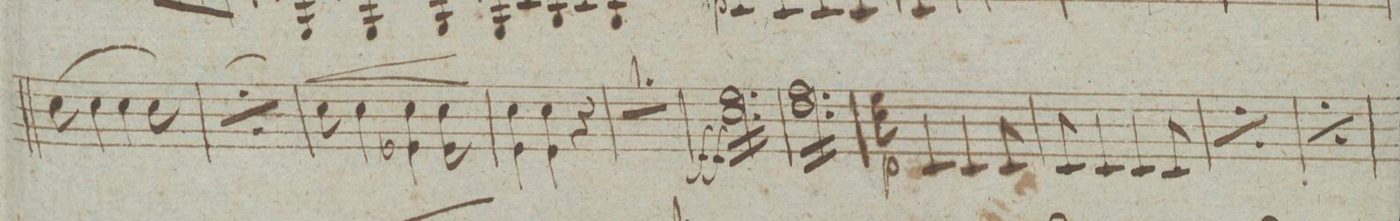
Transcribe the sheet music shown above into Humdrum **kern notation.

**kern	**dynam
*I"Violino 2do	*
*clefG2	*
*k[]	*
*M3/4	*
(8cc\	.
4cc\	.
4cc\	.
8cc\)	.
=105	=105
*rep	*
(8cc\	.
4cc\	.
4cc\	.
8cc\)	.
*Xrep	*
=106	=106
8cc\	<
4cc\	.
4cc 4e-X\	.
8cc 8e-\	[[
=107	=107
4cc 4e\	.
4cc 4e\	.
4r	.
=108	=108
2.r	.
=109	=109
*tremolo	*
16eeLL 16cc\	ff
16ee 16cc\	.
16ee 16cc\	.
16ee 16cc\	.
16ee 16cc\	.
16ee 16cc\	.
16ee 16cc\	.
16ee 16cc\	.
16ee 16cc\	.
16ee 16cc\	.
16ee 16cc\	.
16eeJJ 16cc\	.
=110	=110
16ffLL 16dd\	.
16ff 16dd\	.
16ff 16dd\	.
16ff 16dd\	.
16ff 16dd\	.
16ff 16dd\	.
16ff 16dd\	.
16ff 16dd\	.
16ff 16dd\	.
16ff 16dd\	.
16ff 16dd\	.
16ffJJ 16dd\	.
*Xtremolo	*
=111	=111
8ee 8cc\	p
4c/	.
4c/	.
8c/	.
=112	=112
8c/	.
4c/	.
4c/	.
8c/	.
=113	=113
*rep	*
8c/	.
4c/	.
4c/	.
8c/	.
*Xrep	*
=114	=114
*rep	*
8c/	.
4c/	.
4c/	.
8c/	.
*Xrep	*
=115	=115
*-	*-
